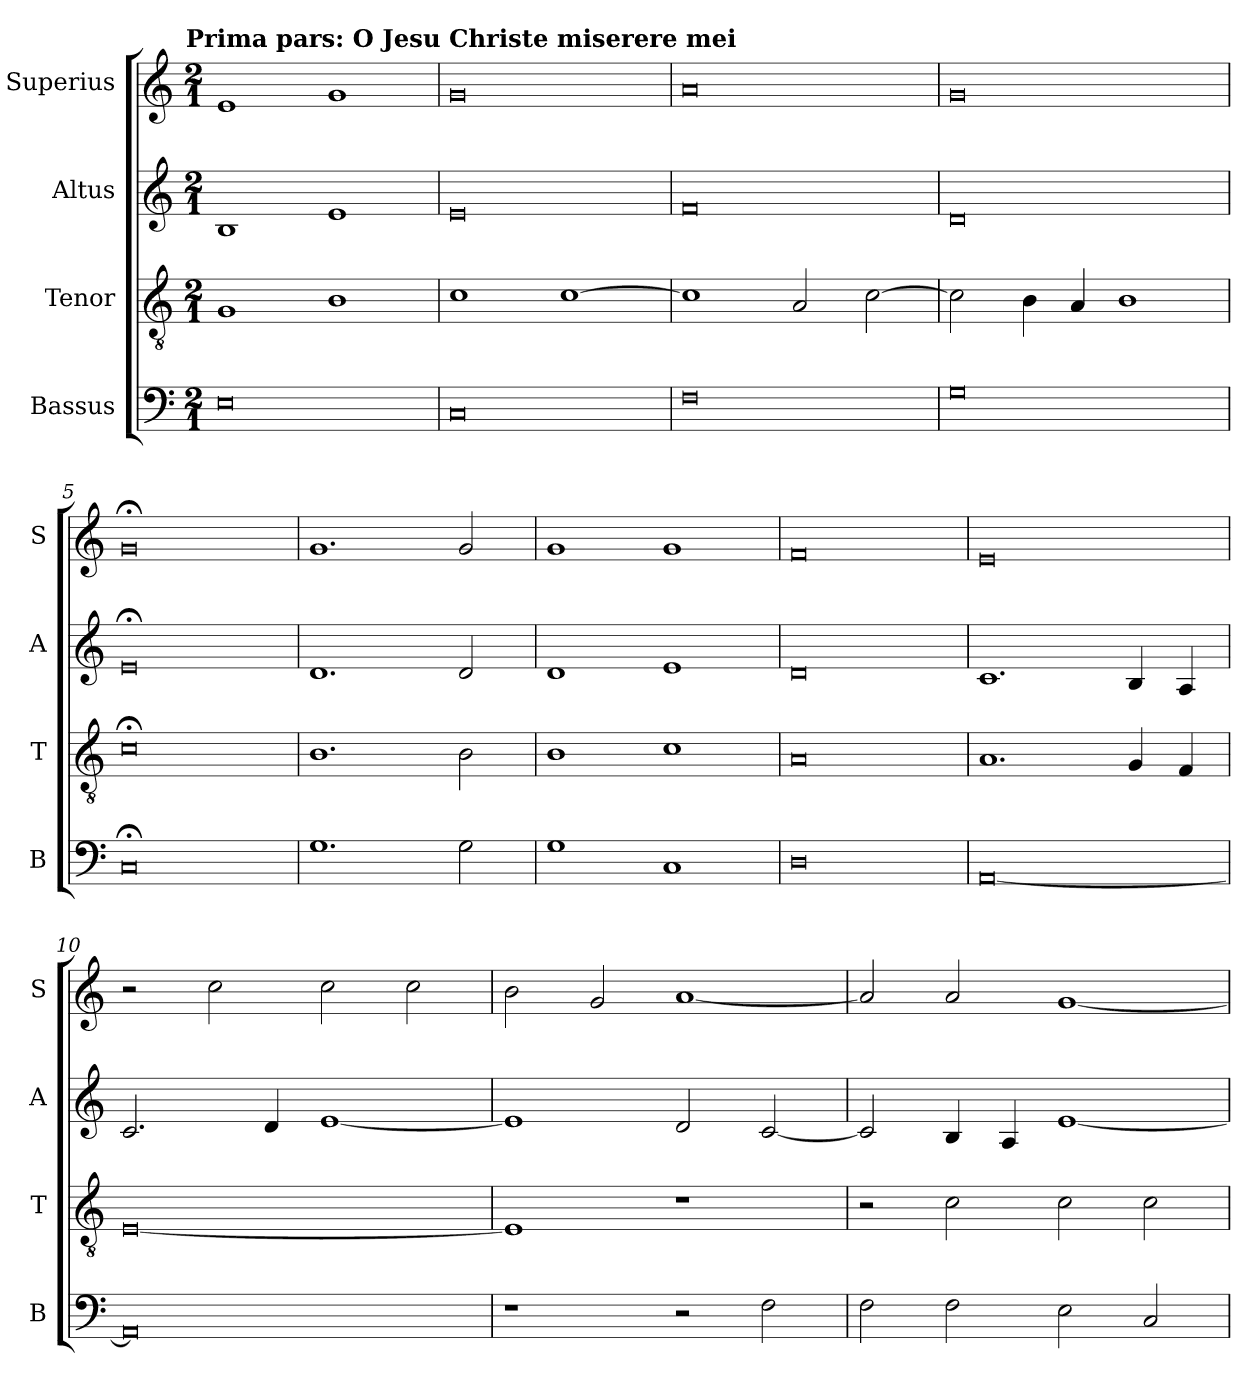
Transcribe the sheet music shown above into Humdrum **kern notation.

**kern	**kern	**kern	**kern
*part4	*part3	*part2	*part1
*staff4	*staff3	*staff2	*staff1
*I"Bassus	*I"Tenor	*I"Altus	*I"Superius
*I'B	*I'T	*I'A	*I'S
*clefF4	*clefGv2	*clefG2	*clefG2
*k[]	*k[]	*k[]	*k[]
*C:	*C:	*C:	*C:
!!LO:TX:omd:t=Prima pars&colon; O Jesu Christe miserere mei
*M2/1	*M2/1	*M2/1	*M2/1
=1	=1	=1	=1
0E	1G	1B	1e
.	1B	1e	1g
=2	=2	=2	=2
0C	1c	0e	0g
.	[1c	.	.
=3	=3	=3	=3
0F	1c]	0f	0a
.	2A	.	.
.	[2c	.	.
=4	=4	=4	=4
0G	2c]	0d	0g
.	4B	.	.
.	4A	.	.
.	1B	.	.
=5	=5	=5	=5
0C;<	0c;<	0e;<	0g;<
=6	=6	=6	=6
1.G	1.B	1.d	1.g
2G	2B	2d	2g
=7	=7	=7	=7
1G	1B	1d	1g
1C	1c	1e	1g
=8	=8	=8	=8
0D	0A	0d	0f
=9	=9	=9	=9
[0AA	1.A	1.c	0e
.	4G	4B	.
.	4F	4A	.
=10	=10	=10	=10
0AA]	[0E	2.c	2r
.	.	.	2cc
.	.	4d	.
.	.	[1e	2cc
.	.	.	2cc
=11	=11	=11	=11
1r	1E]	1e]	2b
.	.	.	2g
2r	1r	2d	[1a
2F	.	[2c	.
=12	=12	=12	=12
2F	2r	2c]	2a]
2F	2c	4B	2a
.	.	4A	.
2E	2c	[1e	[1g
2C	2c	.	.
=	=	=	=
*-	*-	*-	*-
